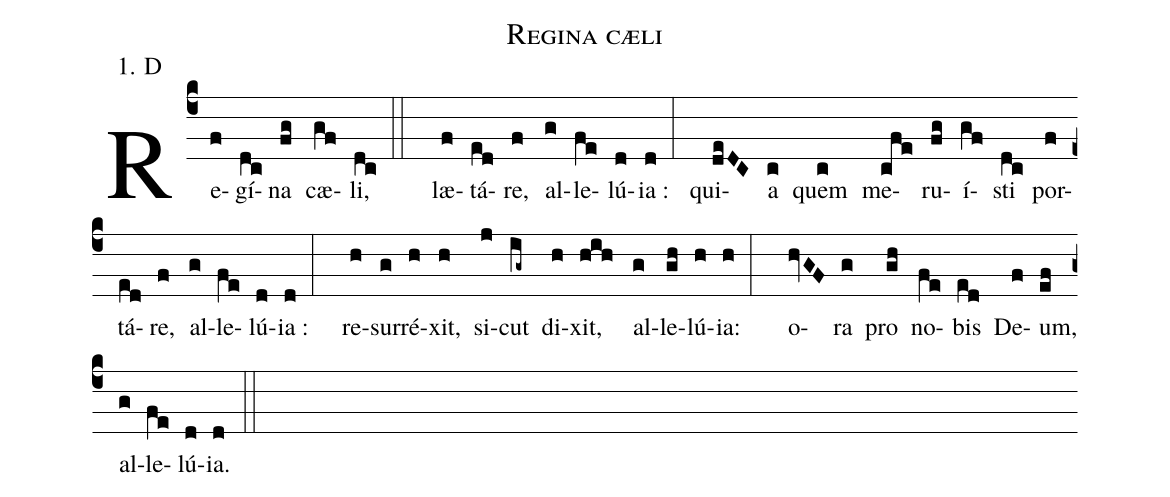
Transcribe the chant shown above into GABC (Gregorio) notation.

name: Regina cæli;
annotation:1. D;
%%
(c4) Re(f)gí(dc)na(fg) cæ(gf)li,(dc::) læ(f)tá(ed)re,(f) al(g)le(fe)lú(d)ia :(d:) qui(deDC)a(c) quem(c) me(cfe)ru(fg)í(gf)sti(dc) por(f)tá(ed)re,(f) al(g)le(fe)lú(d)ia :(d:) re(h)sur(g)ré(h)xit,(h) si(j)cut(ig~) di(h)xit,(hih) al(g)le(gh)lú(h)ia:(h:) o(hvGF)ra(g) pro(gh) no(fe)bis(ed) De(f)um,(ef) al(g)le(fe)lú(d)ia.(d::)
